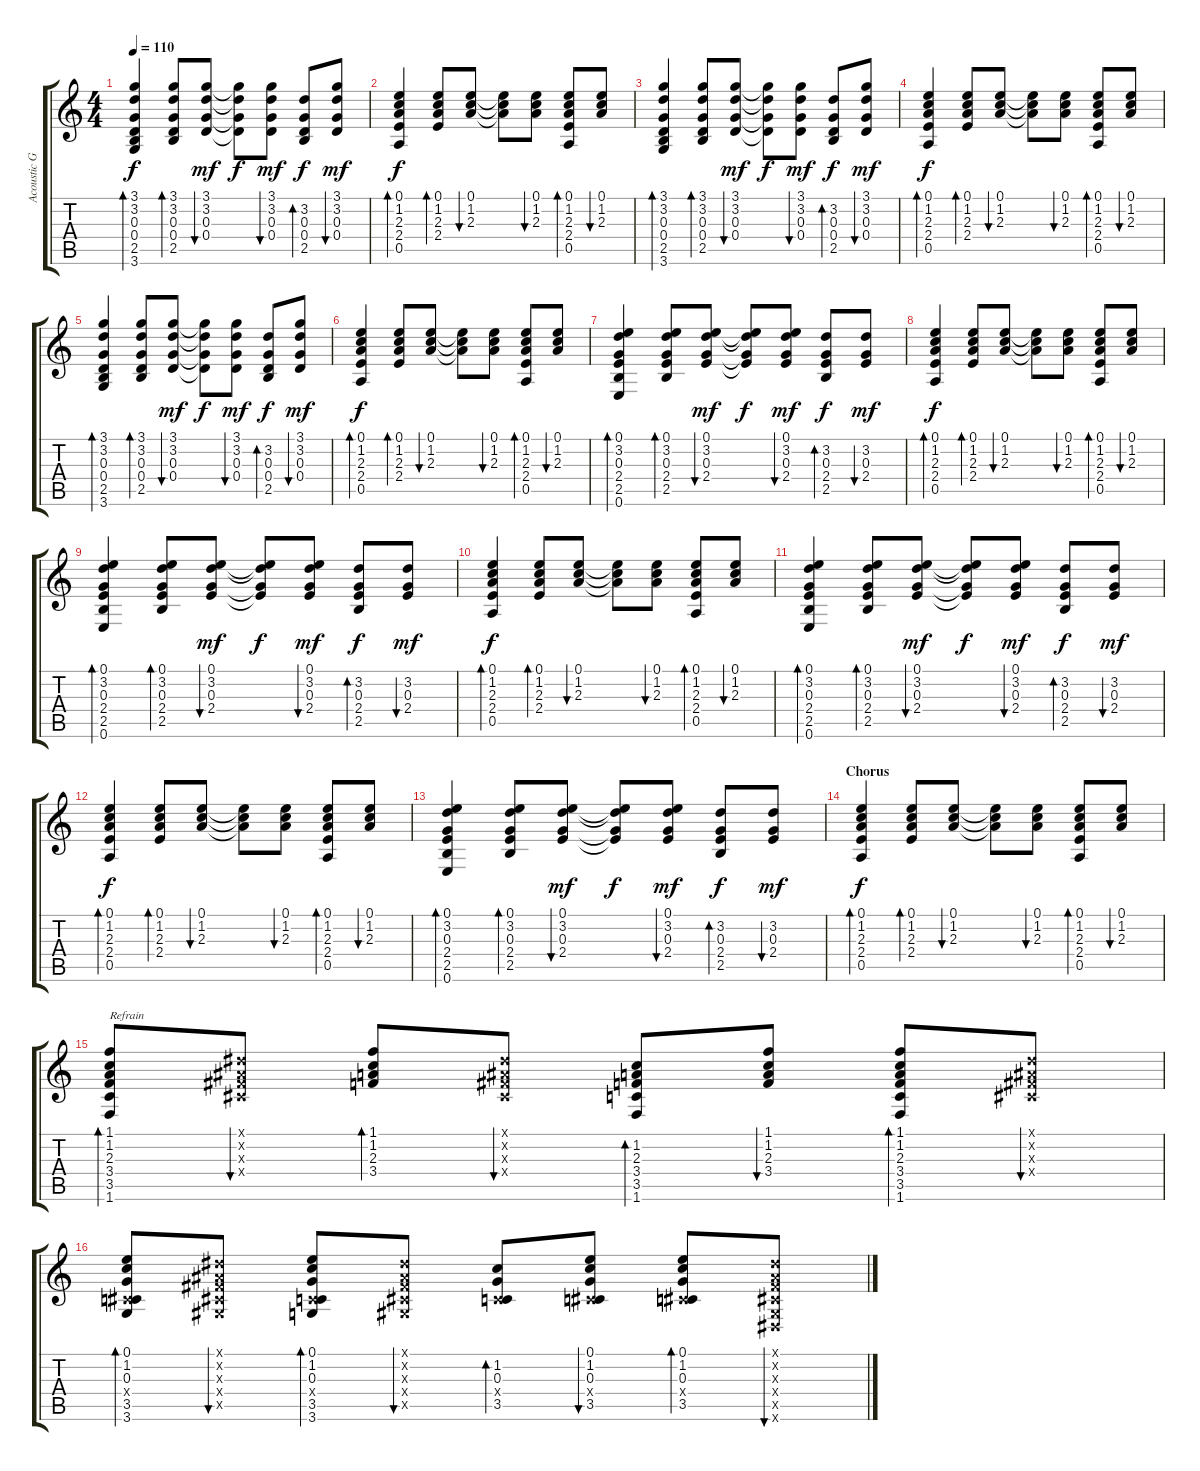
\track ("Acoustic Guitar" "Acoustic G") {instrument acousticguitarsteel}
\staff {score tabs}
\tuning (E4 B3 G3 D3 A2 E2) {hide}
\ts (4 4)
\tempo 110
\clef g2
\ks c
(3.1 3.2 0.3 0.4 2.5 3.6).4{bd 30 dy f} (3.1 3.2 0.3 0.4 2.5).8{bd 30} (3.1 3.2 0.3 0.4).8{bu 30 dy mf} (3.1{t} 3.2{t} 0.3{t} 0.4{t}).8{dy f} (3.1 3.2 0.3 0.4).8{bu 30 dy mf} (3.2 0.3 0.4 2.5).8{bd 30 dy f} (3.1 3.2 0.3 0.4).8{bu 30 dy mf} |
(0.1 1.2 2.3 2.4 0.5).4{bd 30 dy f} (0.1 1.2 2.3 2.4).8{bd 30} (0.1 1.2 2.3).8{bu 30} (0.1{t} 1.2{t} 2.3{t}).8 (0.1 1.2 2.3).8{bu 30} (0.1 1.2 2.3 2.4 0.5).8{bd 30} (0.1 1.2 2.3).8{bu 30} |
(3.1 3.2 0.3 0.4 2.5 3.6).4{bd 30} (3.1 3.2 0.3 0.4 2.5).8{bd 30} (3.1 3.2 0.3 0.4).8{bu 30 dy mf} (3.1{t} 3.2{t} 0.3{t} 0.4{t}).8{dy f} (3.1 3.2 0.3 0.4).8{bu 30 dy mf} (3.2 0.3 0.4 2.5).8{bd 30 dy f} (3.1 3.2 0.3 0.4).8{bu 30 dy mf} |
(0.1 1.2 2.3 2.4 0.5).4{bd 30 dy f} (0.1 1.2 2.3 2.4).8{bd 30} (0.1 1.2 2.3).8{bu 30} (0.1{t} 1.2{t} 2.3{t}).8 (0.1 1.2 2.3).8{bu 30} (0.1 1.2 2.3 2.4 0.5).8{bd 30} (0.1 1.2 2.3).8{bu 30} |
(3.1 3.2 0.3 0.4 2.5 3.6).4{bd 30} (3.1 3.2 0.3 0.4 2.5).8{bd 30} (3.1 3.2 0.3 0.4).8{bu 30 dy mf} (3.1{t} 3.2{t} 0.3{t} 0.4{t}).8{dy f} (3.1 3.2 0.3 0.4).8{bu 30 dy mf} (3.2 0.3 0.4 2.5).8{bd 30 dy f} (3.1 3.2 0.3 0.4).8{bu 30 dy mf} |
(0.1 1.2 2.3 2.4 0.5).4{bd 30 dy f} (0.1 1.2 2.3 2.4).8{bd 30} (0.1 1.2 2.3).8{bu 30} (0.1{t} 1.2{t} 2.3{t}).8 (0.1 1.2 2.3).8{bu 30} (0.1 1.2 2.3 2.4 0.5).8{bd 30} (0.1 1.2 2.3).8{bu 30} |
(0.1 3.2 0.3 2.4 2.5 0.6).4{bd 30} (0.1 3.2 0.3 2.4 2.5).8{bd 30} (0.1 3.2 0.3 2.4).8{bu 30 dy mf} (0.1{t} 3.2{t} 0.3{t} 2.4{t}).8{dy f} (0.1 3.2 0.3 2.4).8{bu 30 dy mf} (3.2 0.3 2.4 2.5).8{bd 30 dy f} (3.2 0.3 2.4).8{bu 30 dy mf} |
(0.1 1.2 2.3 2.4 0.5).4{bd 30 dy f} (0.1 1.2 2.3 2.4).8{bd 30} (0.1 1.2 2.3).8{bu 30} (0.1{t} 1.2{t} 2.3{t}).8 (0.1 1.2 2.3).8{bu 30} (0.1 1.2 2.3 2.4 0.5).8{bd 30} (0.1 1.2 2.3).8{bu 30} |
(0.1 3.2 0.3 2.4 2.5 0.6).4{bd 30} (0.1 3.2 0.3 2.4 2.5).8{bd 30} (0.1 3.2 0.3 2.4).8{bu 30 dy mf} (0.1{t} 3.2{t} 0.3{t} 2.4{t}).8{dy f} (0.1 3.2 0.3 2.4).8{bu 30 dy mf} (3.2 0.3 2.4 2.5).8{bd 30 dy f} (3.2 0.3 2.4).8{bu 30 dy mf} |
(0.1 1.2 2.3 2.4 0.5).4{bd 30 dy f} (0.1 1.2 2.3 2.4).8{bd 30} (0.1 1.2 2.3).8{bu 30} (0.1{t} 1.2{t} 2.3{t}).8 (0.1 1.2 2.3).8{bu 30} (0.1 1.2 2.3 2.4 0.5).8{bd 30} (0.1 1.2 2.3).8{bu 30} |
(0.1 3.2 0.3 2.4 2.5 0.6).4{bd 30} (0.1 3.2 0.3 2.4 2.5).8{bd 30} (0.1 3.2 0.3 2.4).8{bu 30 dy mf} (0.1{t} 3.2{t} 0.3{t} 2.4{t}).8{dy f} (0.1 3.2 0.3 2.4).8{bu 30 dy mf} (3.2 0.3 2.4 2.5).8{bd 30 dy f} (3.2 0.3 2.4).8{bu 30 dy mf} |
(0.1 1.2 2.3 2.4 0.5).4{bd 30 dy f} (0.1 1.2 2.3 2.4).8{bd 30} (0.1 1.2 2.3).8{bu 30} (0.1{t} 1.2{t} 2.3{t}).8 (0.1 1.2 2.3).8{bu 30} (0.1 1.2 2.3 2.4 0.5).8{bd 30} (0.1 1.2 2.3).8{bu 30} |
(0.1 3.2 0.3 2.4 2.5 0.6).4{bd 30} (0.1 3.2 0.3 2.4 2.5).8{bd 30} (0.1 3.2 0.3 2.4).8{bu 30 dy mf} (0.1{t} 3.2{t} 0.3{t} 2.4{t}).8{dy f} (0.1 3.2 0.3 2.4).8{bu 30 dy mf} (3.2 0.3 2.4 2.5).8{bd 30 dy f} (3.2 0.3 2.4).8{bu 30 dy mf} |
\section ("" "Chorus")
(0.1 1.2 2.3 2.4 0.5).4{bd 30 dy f} (0.1 1.2 2.3 2.4).8{bd 30} (0.1 1.2 2.3).8{bu 30} (0.1{t} 1.2{t} 2.3{t}).8 (0.1 1.2 2.3).8{bu 30} (0.1 1.2 2.3 2.4 0.5).8{bd 30} (0.1 1.2 2.3).8{bu 30} |
(1.1 1.2 2.3 3.4 3.5 1.6).8{bd 30 txt "Refrain"} (-1.1{x} -1.2{x} -1.3{x} -1.4{x}).8{bu 30} (1.1 1.2 2.3 3.4).8{bd 30} (-1.1{x} -1.2{x} -1.3{x} -1.4{x}).8{bu 30} (1.2 2.3 3.4 3.5 1.6).8{bd 30} (1.1 1.2 2.3 3.4).8{bu 30} (1.1 1.2 2.3 3.4 3.5 1.6).8{bd 30} (-1.1{x} -1.2{x} -1.3{x} -1.4{x}).8{bu 30} |
(0.1 1.2 0.3 -1.4{x} 3.5 3.6).8{bd 30} (-1.1{x} -1.2{x} -1.3{x} -1.4{x} -1.5{x}).8{bu 30} (0.1 1.2 0.3 -1.4{x} 3.5 3.6).8{bd 30} (-1.1{x} -1.2{x} -1.3{x} -1.4{x} -1.5{x}).8{bu 30} (1.2 0.3 -1.4{x} 3.5).8{bd 30} (0.1 1.2 0.3 -1.4{x} 3.5).8{bu 30} (0.1 1.2 0.3 -1.4{x} 3.5).8{bd 30} (-1.1{x} -1.2{x} -1.3{x} -1.4{x} -1.5{x} -1.6{x}).8{bu 30}
